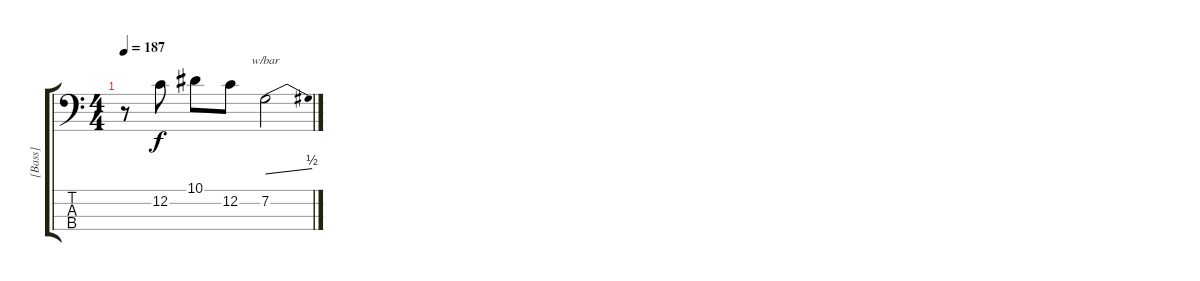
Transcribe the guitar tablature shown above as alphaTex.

\track ("[Bass]" "[Bass]") {instrument electricbassfinger}
\staff {score tabs}
\tuning (F2 C2 G1 C1) {hide}
\ts (4 4)
\tempo 187
\clef f4
\ks c
r.8{dy f} 12.2.8 10.1.8 12.2.8 7.2.2{tbe (dive default 0 0 60 2)}
